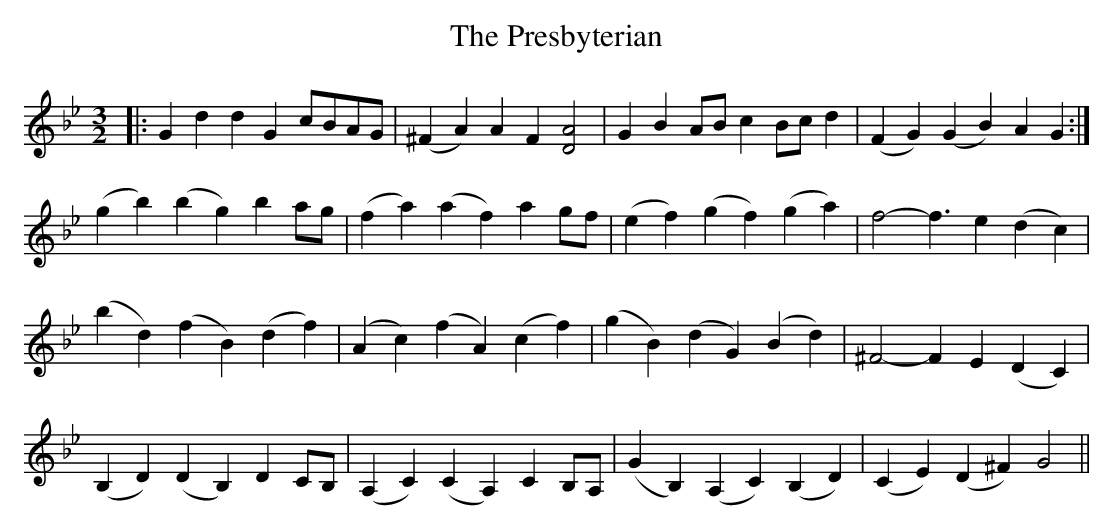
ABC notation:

X:1
T: The Presbyterian
M: 3/2
L: 1/8
K: Gmin
|:G2d2 d2G2 cBAG|(^F2A2) A2F2 [A4D4]|G2B2 ABc2 Bcd2|(F2G2) (G2B2) A2G2:|
(g2b2) (b2g2) b2ag|(f2a2) (a2f2) a2gf|(e2f2) (g2f2) (g2a2)|f4- f3e2 (d2c2)|
(b2d2) (f2B2) (d2f2)|(A2c2) (f2A2) (c2f2)|(g2B2) (d2G2) (B2d2)|^F4- F2E2 (D2C2)|
(B,2D2) (D2B,2) D2CB,|(A,2C2) (C2A,2) C2B,A,|(G2B,2) (A,2C2) (B,2D2)|(C2E2) (D2^F2) G4||
